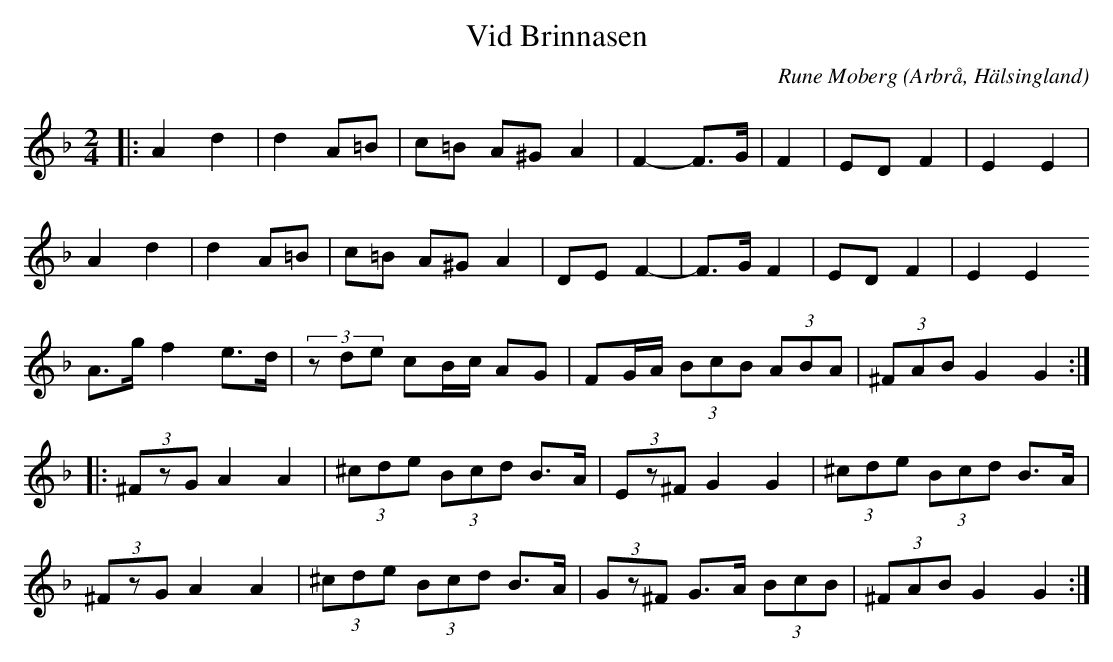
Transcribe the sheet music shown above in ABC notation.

X:1
T:Vid Brinnasen
C: Rune Moberg
O:Arbrå, Hälsingland
M:2/4
L:1/8
K:Dm
|: A2 d2|d2 A=B|c=B A^G A2|F2-F>G|F2|ED F2|E2 E2|
A2 d2|d2 A=B|c=B A^G A2|DE F2-|F>G F2|ED F2|E2 E2
A>g f2 e>d|(3zde cB/c/ AG|FG/A/ (3BcB (3ABA|(3^FAB G2 G2:|
|:(3^FzG A2 A2|(3^cde (3Bcd B>A|(3Ez^F G2 G2|(3^cde (3Bcd B>A|
(3^FzG A2 A2|(3^cde (3Bcd B>A| (3Gz^F G>A (3BcB|(3^FAB G2 G2:|
